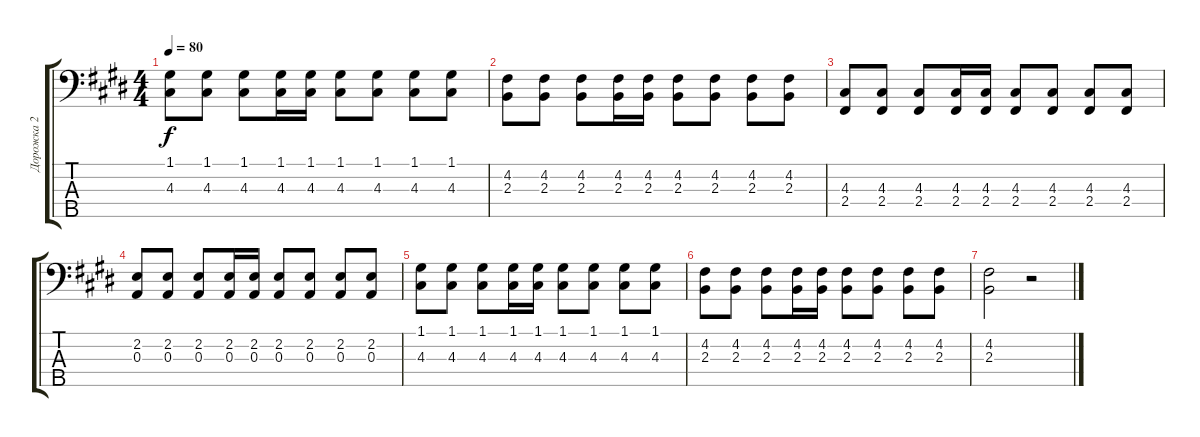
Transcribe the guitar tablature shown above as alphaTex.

\track ("Дорожка 2" "Дорожка 2") {instrument electricbasspick}
\staff {score tabs}
\tuning (G2 D2 A1 E1 A0) {hide}
\ts (4 4)
\tempo 80
\clef f4
\ks e
(1.1 4.3).8{dy f} (1.1 4.3).8 (1.1 4.3).8 (1.1 4.3).16 (1.1 4.3).16 (1.1 4.3).8 (1.1 4.3).8 (1.1 4.3).8 (1.1 4.3).8 |
(4.2 2.3).8 (4.2 2.3).8 (4.2 2.3).8 (4.2 2.3).16 (4.2 2.3).16 (4.2 2.3).8 (4.2 2.3).8 (4.2 2.3).8 (4.2 2.3).8 |
(4.3 2.4).8 (4.3 2.4).8 (4.3 2.4).8 (4.3 2.4).16 (4.3 2.4).16 (4.3 2.4).8 (4.3 2.4).8 (4.3 2.4).8 (4.3 2.4).8 |
(2.2 0.3).8 (2.2 0.3).8 (2.2 0.3).8 (2.2 0.3).16 (2.2 0.3).16 (2.2 0.3).8 (2.2 0.3).8 (2.2 0.3).8 (2.2 0.3).8 |
(1.1 4.3).8 (1.1 4.3).8 (1.1 4.3).8 (1.1 4.3).16 (1.1 4.3).16 (1.1 4.3).8 (1.1 4.3).8 (1.1 4.3).8 (1.1 4.3).8 |
(4.2 2.3).8 (4.2 2.3).8 (4.2 2.3).8 (4.2 2.3).16 (4.2 2.3).16 (4.2 2.3).8 (4.2 2.3).8 (4.2 2.3).8 (4.2 2.3).8 |
(4.2 2.3).2 r.2
